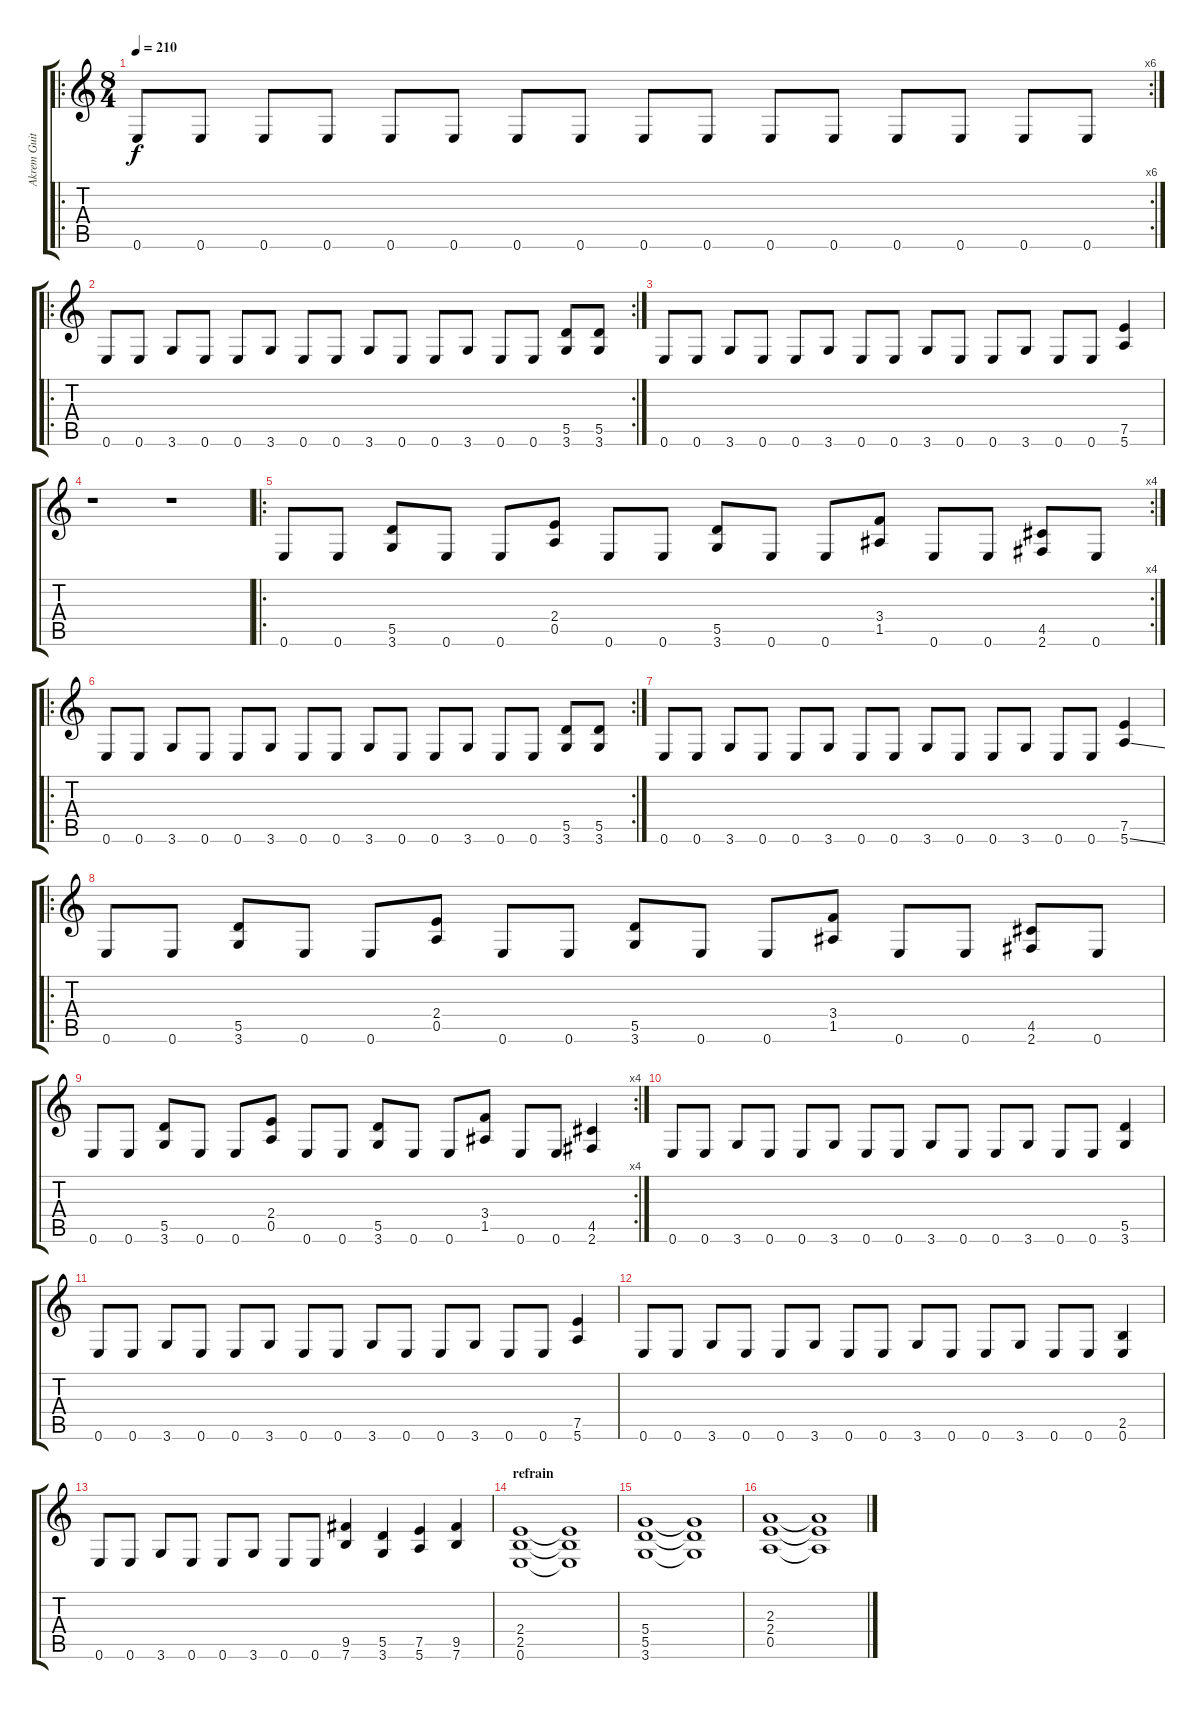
\track ("Akrem Guitare" "Akrem Guit") {instrument distortionguitar}
\staff {score tabs}
\tuning (E4 B3 G3 D3 A2 E2) {hide}
\ro
\rc 6
\ts (8 4)
\tempo 210
\clef g2
\ks c
0.6.8{dy f volume 6 balance 15 instrument distortionguitar} 0.6.8 0.6.8 0.6.8 0.6.8 0.6.8 0.6.8 0.6.8 0.6.8 0.6.8 0.6.8 0.6.8 0.6.8 0.6.8 0.6.8 0.6.8 |
\ro
\rc 2
0.6.8{volume 7 balance 3 instrument distortionguitar} 0.6.8 3.6.8 0.6.8 0.6.8 3.6.8 0.6.8 0.6.8 3.6.8 0.6.8 0.6.8 3.6.8 0.6.8 0.6.8 (5.5 3.6).8 (5.5 3.6).8 |
0.6.8 0.6.8 3.6.8 0.6.8 0.6.8 3.6.8 0.6.8 0.6.8 3.6.8 0.6.8 0.6.8 3.6.8 0.6.8 0.6.8 (7.5 5.6).4 |
r.1 r.1 |
\ro
\rc 4
0.6.8{volume 16 balance 8 instrument distortionguitar} 0.6.8 (5.5 3.6).8 0.6.8 0.6.8 (2.4 0.5).8 0.6.8 0.6.8 (5.5 3.6).8 0.6.8 0.6.8 (3.4 1.5).8 0.6.8 0.6.8 (4.5 2.6).8 0.6.8 |
\ro
\rc 2
0.6.8 0.6.8 3.6.8 0.6.8 0.6.8 3.6.8 0.6.8 0.6.8 3.6.8 0.6.8 0.6.8 3.6.8 0.6.8 0.6.8 (5.5 3.6).8 (5.5 3.6).8 |
0.6.8 0.6.8 3.6.8 0.6.8 0.6.8 3.6.8 0.6.8 0.6.8 3.6.8 0.6.8 0.6.8 3.6.8 0.6.8 0.6.8 (7.5 5.6{ss}).4 |
\ro
0.6.8 0.6.8 (5.5 3.6).8 0.6.8 0.6.8 (2.4 0.5).8 0.6.8 0.6.8 (5.5 3.6).8 0.6.8 0.6.8 (3.4 1.5).8 0.6.8 0.6.8 (4.5 2.6).8 0.6.8 |
\rc 4
0.6.8 0.6.8 (5.5 3.6).8 0.6.8 0.6.8 (2.4 0.5).8 0.6.8 0.6.8 (5.5 3.6).8 0.6.8 0.6.8 (3.4 1.5).8 0.6.8 0.6.8 (4.5 2.6).4 |
0.6.8 0.6.8 3.6.8 0.6.8 0.6.8 3.6.8 0.6.8 0.6.8 3.6.8 0.6.8 0.6.8 3.6.8 0.6.8 0.6.8 (5.5 3.6).4 |
0.6.8 0.6.8 3.6.8 0.6.8 0.6.8 3.6.8 0.6.8 0.6.8 3.6.8 0.6.8 0.6.8 3.6.8 0.6.8 0.6.8 (7.5 5.6).4 |
0.6.8 0.6.8 3.6.8 0.6.8 0.6.8 3.6.8 0.6.8 0.6.8 3.6.8 0.6.8 0.6.8 3.6.8 0.6.8 0.6.8 (2.5 0.6).4 |
0.6.8 0.6.8 3.6.8 0.6.8 0.6.8 3.6.8 0.6.8 0.6.8 (9.5 7.6).4 (5.5 3.6).4 (7.5 5.6).4 (9.5 7.6).4 |
\section ("" "refrain")
(2.4 2.5 0.6).1 (2.4{t} 2.5{t} 0.6{t}).1 |
(5.4 5.5 3.6).1 (5.4{t} 5.5{t} 3.6{t}).1 |
(2.3 2.4 0.5).1 (2.3{t} 2.4{t} 0.5{t}).1
